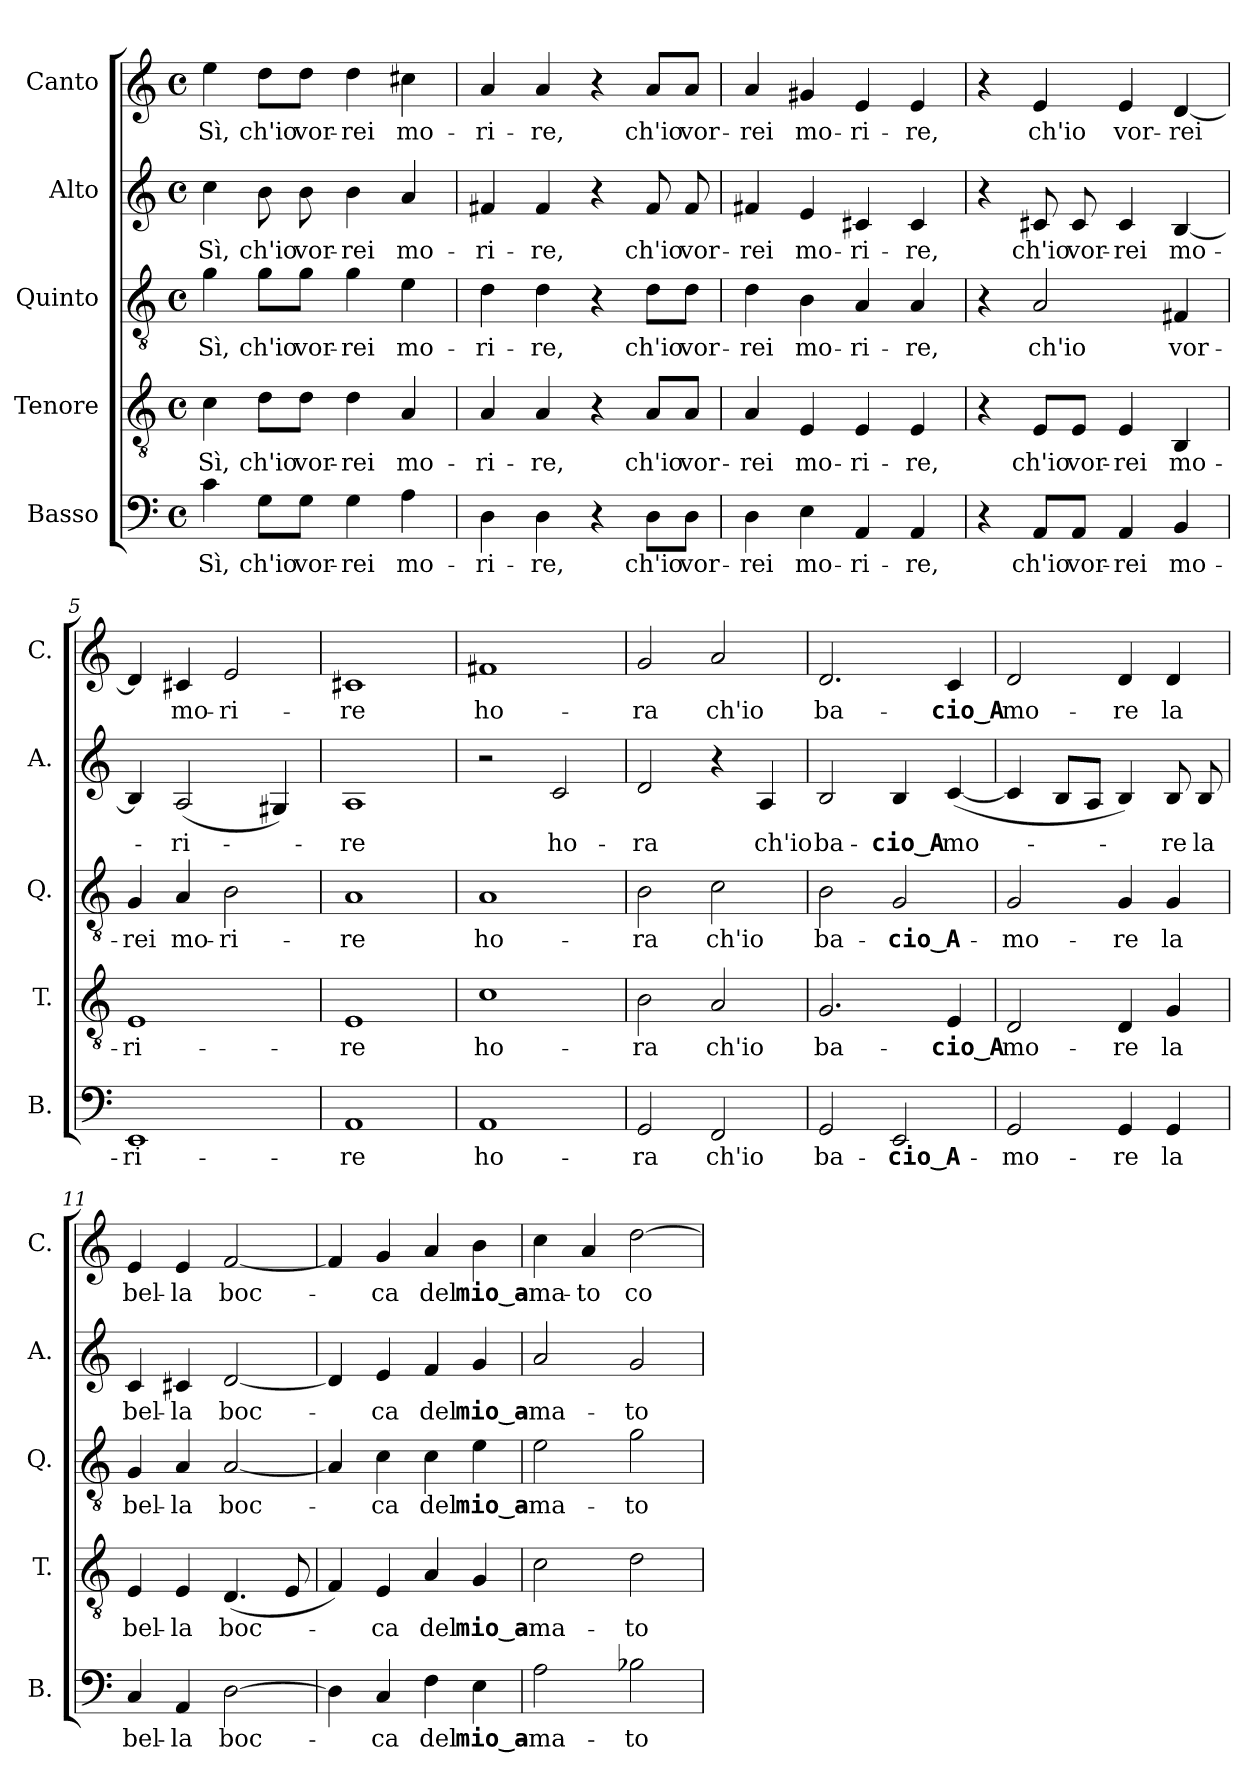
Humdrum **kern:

**kern	**text	**kern	**text	**kern	**text	**kern	**text	**kern	**text
*part5	*part5	*part4	*part4	*part3	*part3	*part2	*part2	*part1	*part1
*staff5	*staff5	*staff4	*staff4	*staff3	*staff3	*staff2	*staff2	*staff1	*staff1
*I"Basso	*	*I"Tenore	*	*I"Quinto	*	*I"Alto	*	*I"Canto	*
*I'B.	*	*I'T.	*	*I'Q.	*	*I'A.	*	*I'C.	*
*clefF4	*	*clefGv2	*	*clefGv2	*	*clefG2	*	*clefG2	*
*k[]	*	*k[]	*	*k[]	*	*k[]	*	*k[]	*
*M4/4	*	*M4/4	*	*M4/4	*	*M4/4	*	*M4/4	*
*met(c)	*	*met(c)	*	*met(c)	*	*met(c)	*	*met(c)	*
*MM100	*	*MM100	*	*MM100	*	*MM100	*	*MM100	*
=1	=1	=1	=1	=1	=1	=1	=1	=1	=1
4c\	Sì,	4c\	Sì,	4g\	Sì,	4cc\	Sì,	4ee\	Sì,
8G\L	ch'io	8d\L	ch'io	8g\L	ch'io	8b\	ch'io	8dd\L	ch'io
8G\J	vor-	8d\J	vor-	8g\J	vor-	8b\	vor-	8dd\J	vor-
4G\	-rei	4d\	-rei	4g\	-rei	4b\	-rei	4dd\	-rei
4A\	mo-	4A/	mo-	4e\	mo-	4a/	mo-	4cc#X\	mo-
=2	=2	=2	=2	=2	=2	=2	=2	=2	=2
4D\	-ri-	4A/	-ri-	4d\	-ri-	4f#X/	-ri-	4a/	-ri-
4D\	-re,	4A/	-re,	4d\	-re,	4f#/	-re,	4a/	-re,
4r	.	4r	.	4r	.	4r	.	4r	.
8D\L	ch'io	8A/L	ch'io	8d\L	ch'io	8f#/	ch'io	8a/L	ch'io
8D\J	vor-	8A/J	vor-	8d\J	vor-	8f#/	vor-	8a/J	vor-
=3	=3	=3	=3	=3	=3	=3	=3	=3	=3
4D\	-rei	4A/	-rei	4d\	-rei	4f#X/	-rei	4a/	-rei
4E\	mo-	4E/	mo-	4B\	mo-	4e/	mo-	4g#X/	mo-
4AA/	-ri-	4E/	-ri-	4A/	-ri-	4c#X/	-ri-	4e/	-ri-
4AA/	-re,	4E/	-re,	4A/	-re,	4c#/	-re,	4e/	-re,
=4	=4	=4	=4	=4	=4	=4	=4	=4	=4
4r	.	4r	.	4r	.	4r	.	4r	.
8AA/L	ch'io	8E/L	ch'io	2A/	ch'io	8c#X/	ch'io	4e/	ch'io
8AA/J	vor-	8E/J	vor-	.	.	8c#/	vor-	.	.
4AA/	-rei	4E/	-rei	.	.	4c#/	-rei	4e/	vor-
4BB/	mo-	4BB/	mo-	4F#X/	vor-	[4B/	mo-	[4d/	-rei
!!LO:LB:g=z
=5	=5	=5	=5	=5	=5	=5	=5	=5	=5
1EE	-ri-	1E	-ri-	4G/	-rei	4B/]	.	4d/]	.
.	.	.	.	4A/	mo-	(>2A/	-ri-	4c#X/	mo-
.	.	.	.	2B\	-ri-	.	.	2e/	-ri-
.	.	.	.	.	.	4G#X/)	.	.	.
=6	=6	=6	=6	=6	=6	=6	=6	=6	=6
1AA	-re	1E	-re	1A	-re	1A	-re	1c#X	-re
=7	=7	=7	=7	=7	=7	=7	=7	=7	=7
1AA	ho-	1c	ho-	1A	ho-	2r	.	1f#X	ho-
.	.	.	.	.	.	2c/	ho-	.	.
=8	=8	=8	=8	=8	=8	=8	=8	=8	=8
2GG/	-ra	2B\	-ra	2B\	-ra	2d/	-ra	2g/	-ra
2FF/	ch'io	2A/	ch'io	2c\	ch'io	4r	.	2a/	ch'io
.	.	.	.	.	.	4A/	ch'io	.	.
=9	=9	=9	=9	=9	=9	=9	=9	=9	=9
2GG/	ba-	2.G/	ba-	2B\	ba-	2B/	ba-	2.d/	ba-
2EE/	cio‿A-	.	.	2G/	cio‿A-	4B/	cio‿A-	.	.
.	.	4E/	cio‿A-	.	.	([4c/	-mo-	4c/	cio‿A-
=10	=10	=10	=10	=10	=10	=10	=10	=10	=10
2GG/	-mo-	2D/	-mo-	2G/	-mo-	4c/]	.	2d/	-mo-
.	.	.	.	.	.	8B/L	.	.	.
.	.	.	.	.	.	8A/J	.	.	.
4GG/	-re	4D/	-re	4G/	-re	4B/)	.	4d/	-re
4GG/	la	4G/	la	4G/	la	8B/	-re	4d/	la
.	.	.	.	.	.	8B/	la	.	.
!!LO:PB:g=z
=11	=11	=11	=11	=11	=11	=11	=11	=11	=11
4C/	bel-	4E/	bel-	4G/	bel-	4c/	bel-	4e/	bel-
4AA/	-la	4E/	-la	4A/	-la	4c#X/	-la	4e/	-la
[2D\	boc-	(4.D/	boc-	[2A/	boc-	[2d/	boc-	[2f/	boc-
.	.	8E/	.	.	.	.	.	.	.
=12	=12	=12	=12	=12	=12	=12	=12	=12	=12
4D\]	.	4F/)	.	4A/]	.	4d/]	.	4f/]	.
4C/	-ca	4E/	-ca	4c\	-ca	4e/	-ca	4g/	-ca
4F\	del	4A/	del	4c\	del	4f/	del	4a/	del
4E\	mio‿a-	4G/	mio‿a-	4e\	mio‿a-	4g/	mio‿a-	4b\	mio‿a-
=13	=13	=13	=13	=13	=13	=13	=13	=13	=13
2A\	-ma-	2c\	-ma-	2e\	-ma-	2a/	-ma-	4cc\	-ma-
.	.	.	.	.	.	.	.	4a/	-to
2B-X\	-to	2d\	-to	2g\	-to	2g/	-to	[2dd\	co-
=	=	=	=	=	=	=	=	=	=
*-	*-	*-	*-	*-	*-	*-	*-	*-	*-
